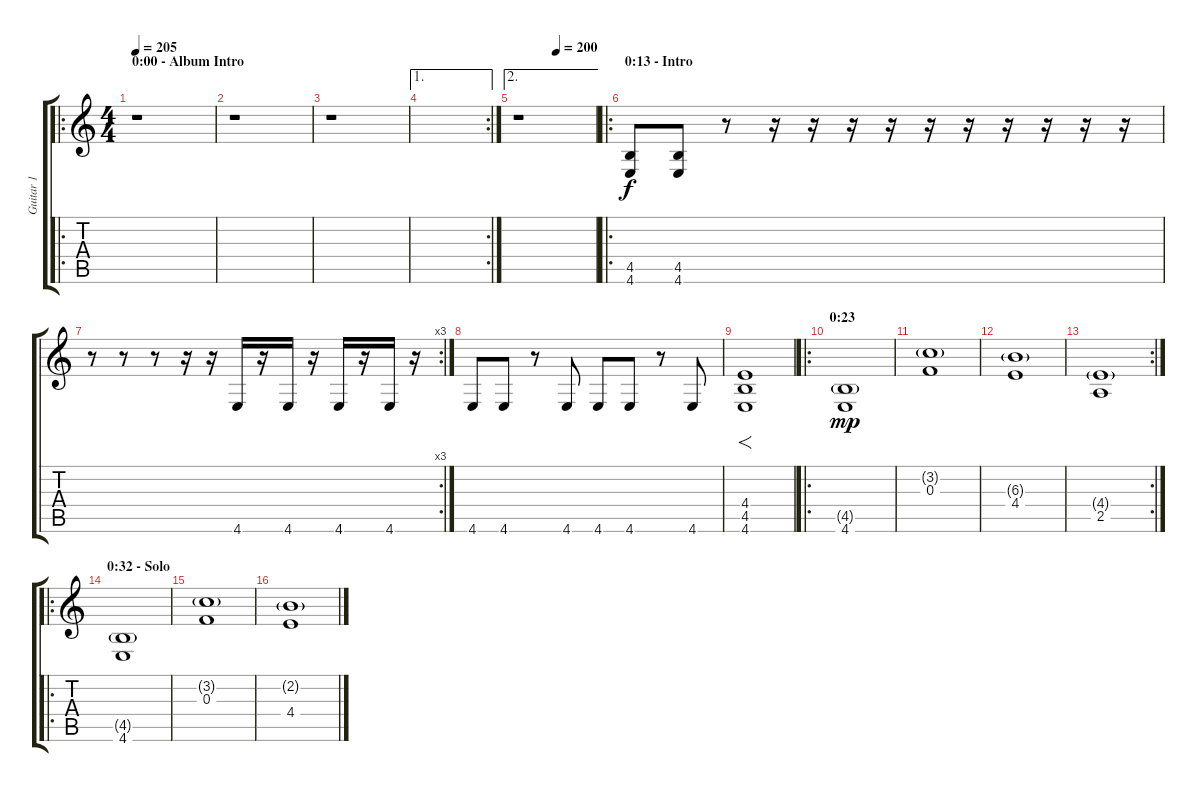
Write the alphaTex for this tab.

\track ("Guitar 1" "Guitar 1") {instrument distortionguitar}
\staff {score tabs}
\tuning (D4 A3 F3 C3 G2 C2) {hide}
\ro
\ts (4 4)
\section ("" "0:00 - Album Intro")
\tempo 205
\tempo 140
\tempo 205
\clef g2
\ks c
r.1{dy f instrument distortionguitar} |
r.1 |
r.1 |
\ae 1
\rc 2
|
\ae 2
\tempo (200 0.5)
r.1 |
\ro
\section ("" "0:13 - Intro")
(4.5 4.6).8 (4.5 4.6).8 r.8 r.16 r.16 r.16 r.16 r.16 r.16 r.16 r.16 r.16 r.16 |
\rc 3
r.8 r.8 r.8 r.16 r.16 4.6.16 r.16 4.6.16 r.16 4.6.16 r.16 4.6.16 r.16 |
4.6.8 4.6.8 r.8 4.6.8 4.6.8 4.6.8 r.8 4.6.8 |
(4.4 4.5 4.6).1{f} |
\ro
\section ("" "0:23 ")
(4.5{g} 4.6).1{dy mp} |
(3.2{g} 0.3).1 |
(6.3{g} 4.4).1 |
\rc 2
(4.4{g} 2.5).1 |
\ro
\section ("" "0:32 - Solo")
(4.5{g} 4.6).1 |
(3.2{g} 0.3).1 |
(2.2{g} 4.4).1
